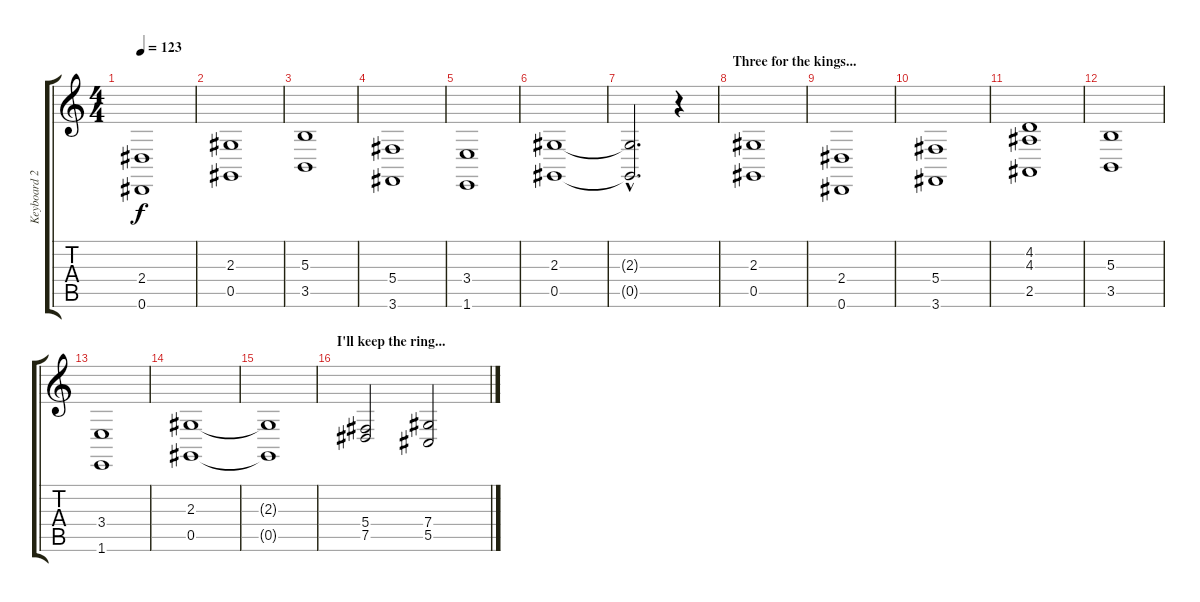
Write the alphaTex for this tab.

\track ("Keyboard 2" "Keyboard 2") {instrument stringensemble1}
\staff {score tabs}
\tuning (Eb4 Bb3 Gb3 Db3 Ab2 Eb2) {hide}
\ts (4 4)
\tempo 123
\clef g2
\ks c
(2.4 0.6).1{dy f} |
(2.3 0.5).1 |
(5.3 3.5).1 |
(5.4 3.6).1 |
(3.4 1.6).1 |
(2.3 0.5).1 |
(2.3{hac t} 0.5{hac t}).2{d} r.4 |
\section ("" "Three for the kings...")
(2.3 0.5).1 |
(2.4 0.6).1 |
(5.4 3.6).1 |
(4.2 4.3 2.5).1 |
(5.3 3.5).1{volume 8} |
(3.4 1.6).1 |
(2.3 0.5).1 |
(2.3{t} 0.5{t}).1 |
\section ("" "I'll keep the ring...")
(5.4 7.5).2 (7.4 5.5).2
